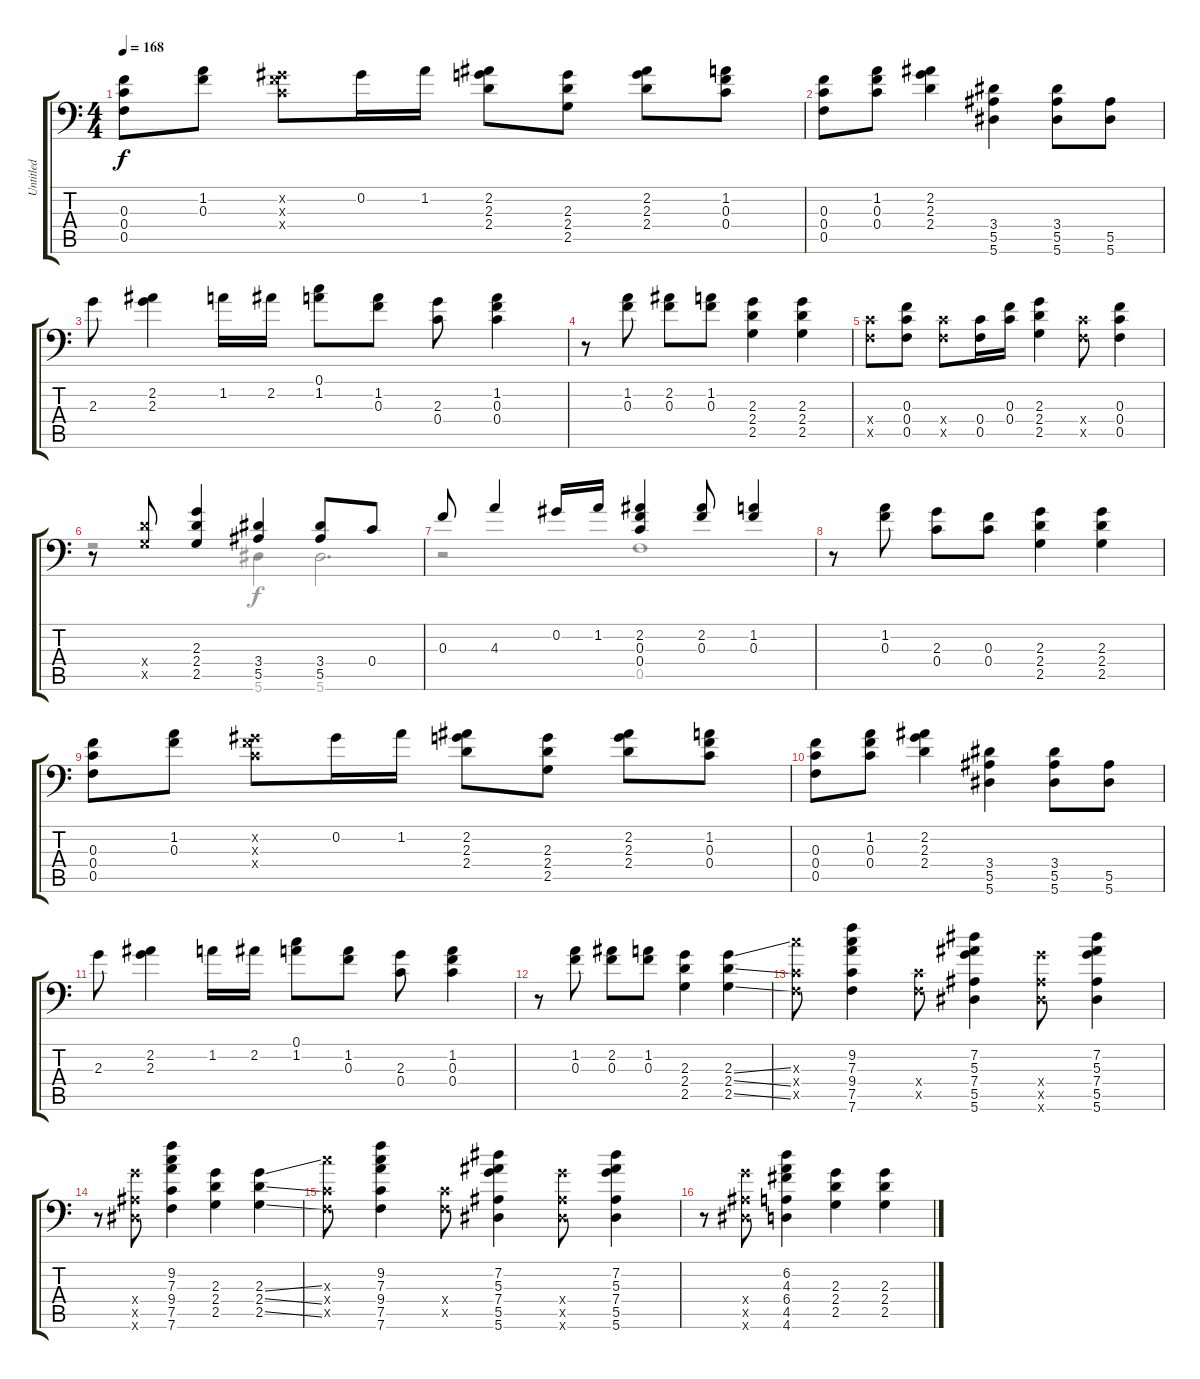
\track ("Untitled" "Untitled") {instrument acousticguitarnylon}
\staff {score tabs}
\tuning (C4 Ab3 F3 C3 F2 Bb1) {hide}
\voice
\ts (4 4)
\tempo 168
\clef f4
\ks c
(0.3 0.4 0.5).8{dy f} (1.2 0.3).8 (0.2{x} 0.3{x} 0.4{x}).8 0.2.16 1.2.16 (2.2 2.3 2.4).8 (2.3 2.4 2.5).8 (2.2 2.3 2.4).8 (1.2 0.3 0.4).8 |
(0.3 0.4 0.5).8 (1.2 0.3 0.4).8 (2.2 2.3 2.4).4 (3.4 5.5 5.6).4 (3.4 5.5 5.6).8 (5.5 5.6).8 |
2.3.8 (2.2 2.3).4 1.2.16 2.2.16 (0.1 1.2).8 (1.2 0.3).8 (2.3 0.4).8 (1.2 0.3 0.4).4 |
r.8 (1.2 0.3).8 (2.2 0.3).8 (1.2 0.3).8 (2.3 2.4 2.5).4 (2.3 2.4 2.5).4 |
(0.4{x} 0.5{x}).8 (0.3 0.4 0.5).8 (0.4{x} 0.5{x}).8 (0.4 0.5).16 (0.3 0.4).16 (2.3 2.4 2.5).4 (0.4{x} 0.5{x}).8 (0.3 0.4 0.5).4 |
r.8 (2.4{x} 2.5{x}).8 (2.3 2.4 2.5).4 (3.4 5.5).4 (3.4 5.5).8 0.4.8 |
0.3.8 4.3.4 0.2.16 1.2.16 (2.2 0.3 0.4).4 (2.2 0.3).8 (1.2 0.3).4 |
r.8 (1.2 0.3).8 (2.3 0.4).8 (0.3 0.4).8 (2.3 2.4 2.5).4 (2.3 2.4 2.5).4 |
(0.3 0.4 0.5).8 (1.2 0.3).8 (0.2{x} 0.3{x} 0.4{x}).8 0.2.16 1.2.16 (2.2 2.3 2.4).8 (2.3 2.4 2.5).8 (2.2 2.3 2.4).8 (1.2 0.3 0.4).8 |
(0.3 0.4 0.5).8 (1.2 0.3 0.4).8 (2.2 2.3 2.4).4 (3.4 5.5 5.6).4 (3.4 5.5 5.6).8 (5.5 5.6).8 |
2.3.8 (2.2 2.3).4 1.2.16 2.2.16 (0.1 1.2).8 (1.2 0.3).8 (2.3 0.4).8 (1.2 0.3 0.4).4 |
r.8 (1.2 0.3).8 (2.2 0.3).8 (1.2 0.3).8 (2.3 2.4 2.5).4 (2.3{ss} 2.4{ss} 2.5{ss}).4 |
(7.3{x} 0.4{x} 0.5{x}).8 (9.2 7.3 9.4 7.5 7.6).4 (0.4{x} 0.5{x}).8 (7.2 5.3 7.4 5.5 5.6).4 (7.4{x} 5.5{x} 5.6{x}).8 (7.2 5.3 7.4 5.5 5.6).4 |
r.8 (7.4{x} 5.5{x} 5.6{x}).8 (9.2 7.3 9.4 7.5 7.6).4 (2.3 2.4 2.5).4 (2.3{ss} 2.4{ss} 2.5{ss}).4 |
(7.3{x} 0.4{x} 0.5{x}).8 (9.2 7.3 9.4 7.5 7.6).4 (0.4{x} 0.5{x}).8 (7.2 5.3 7.4 5.5 5.6).4 (7.4{x} 5.5{x} 5.6{x}).8 (7.2 5.3 7.4 5.5 5.6).4 |
r.8 (7.4{x} 5.5{x} 5.6{x}).8 (6.2 4.3 6.4 4.5 4.6).4 (2.3 2.4 2.5).4 (2.3 2.4 2.5).4
\voice
\clef f4
\ottava regular
\simile none
\ks c
|
|
|
|
|
r.2 5.6.4 5.6.2{d} |
r.2 0.5.1 |
|
|
|
|
|
|
|
|
